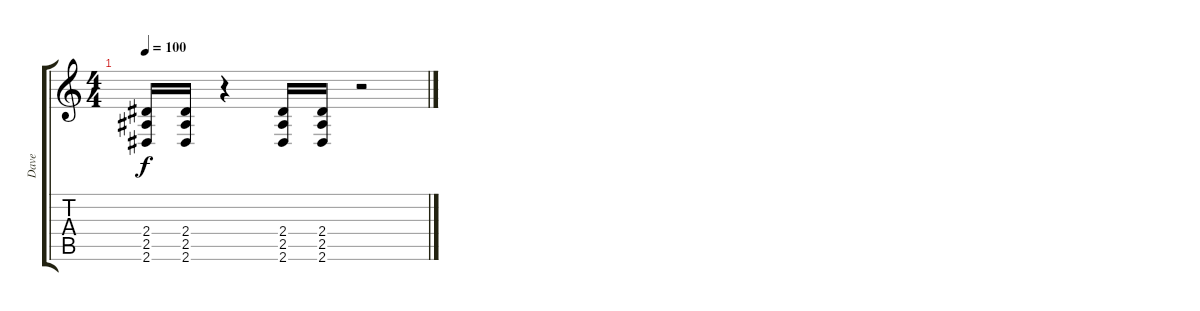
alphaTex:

\track ("Dave" "Dave") {instrument distortionguitar}
\staff {score tabs}
\tuning (Eb4 Bb3 Gb3 Db3 Ab2 Db2) {hide}
\ts (4 4)
\tempo 100
\clef g2
\ks c
(2.4 2.5 2.6).16{dy f} (2.4 2.5 2.6).16 r.4 (2.4 2.5 2.6).16 (2.4 2.5 2.6).16 r.2
